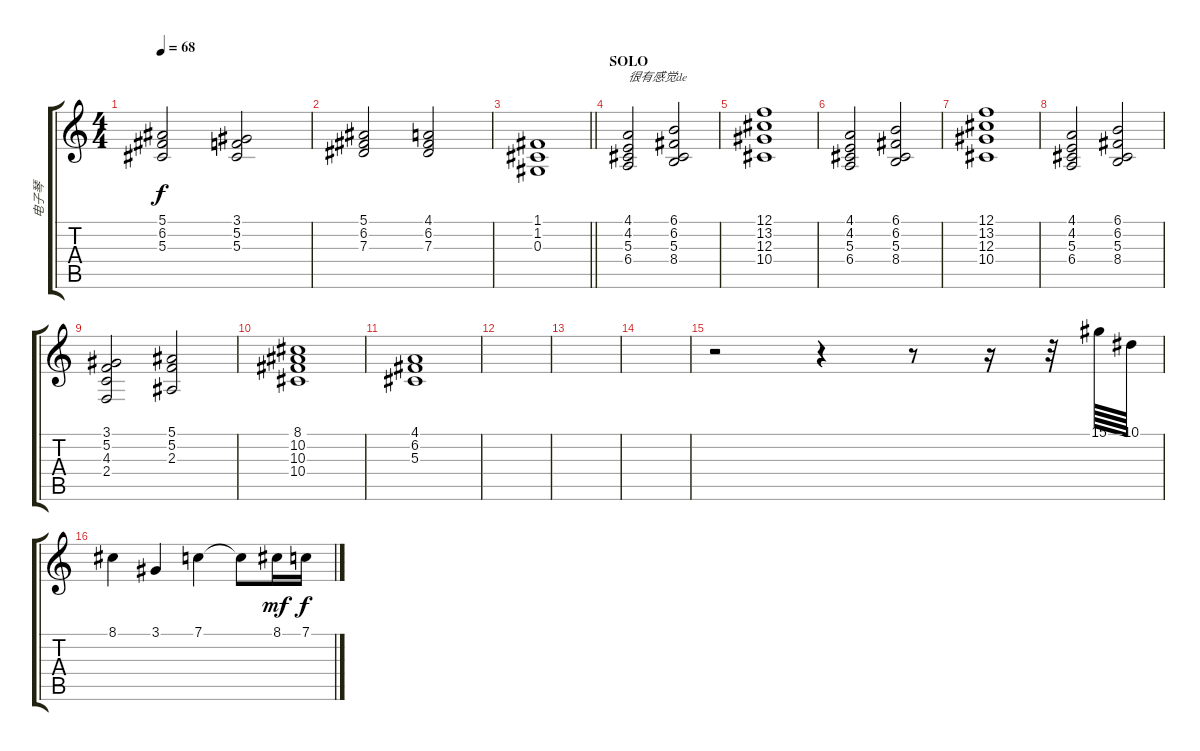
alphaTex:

\track ("电子琴" "电子琴") {instrument electricpiano1}
\staff {score tabs}
\tuning (F4 C4 Ab3 Eb3 Bb2 F2) {hide}
\ts (4 4)
\tempo 68
\clef g2
\ks c
(5.1 6.2 5.3).2{dy f} (3.1 5.2 5.3).2 |
(5.1 6.2 7.3).2 (4.1 6.2 7.3).2 |
\barLineRight lightlight
(1.1 1.2 0.3).1 |
\section ("" "SOLO")
(4.1 4.2 5.3 6.4).2{txt "很有感觉de "} (6.1 6.2 5.3 8.4).2 |
(12.1 13.2 12.3 10.4).1 |
(4.1 4.2 5.3 6.4).2 (6.1 6.2 5.3 8.4).2 |
(12.1 13.2 12.3 10.4).1 |
(4.1 4.2 5.3 6.4).2 (6.1 6.2 5.3 8.4).2 |
(3.1 5.2 4.3 2.4).2 (5.1 5.2 2.3).2 |
(8.1 10.2 10.3 10.4).1 |
(4.1 6.2 5.3).1{volume 5} |
|
|
|
r.2{volume 10} r.4 r.8 r.16 r.32 15.1.64 10.1.64 |
8.1.4 3.1.4 7.1.4 7.1{t}.8 8.1.16{dy mf} 7.1.16{dy f}
